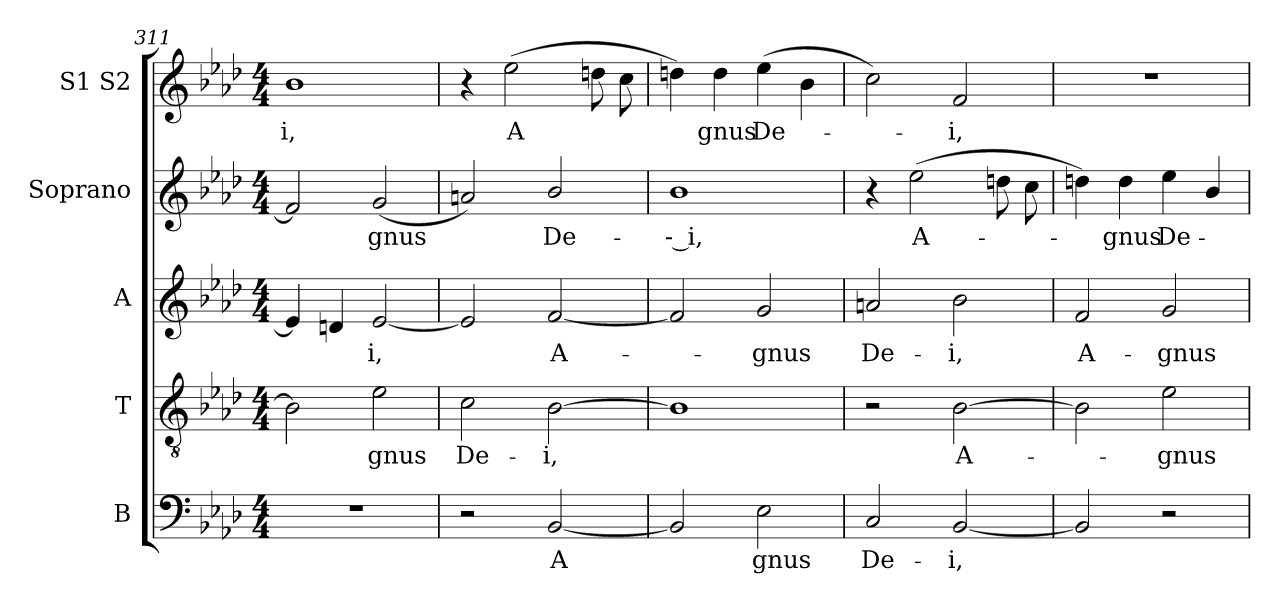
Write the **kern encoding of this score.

**kern	**text	**kern	**text	**kern	**text	**kern	**text	**kern	**text
*part5	*part5	*part4	*part4	*part3	*part3	*part2	*part2	*part1	*part1
*staff5	*staff5	*staff4	*staff4	*staff3	*staff3	*staff2	*staff2	*staff1	*staff1
*I"B	*	*I"T	*	*I"A	*	*I"Soprano	*	*I"S1 S2	*
*clefF4	*	*clefGv2	*	*clefG2	*	*clefG2	*	*clefG2	*
*	*	*ITrd7c12	*	*	*	*	*	*	*
*k[b-e-a-d-]	*	*k[b-e-a-d-]	*	*k[b-e-a-d-]	*	*k[b-e-a-d-]	*	*k[b-e-a-d-]	*
*f:	*	*f:	*	*f:	*	*f:	*	*f:	*
*M4/4	*	*M4/4	*	*M4/4	*	*M4/4	*	*M4/4	*
=311	=311	=311	=311	=311	=311	=311	=311	=311	=311
!	!	!	!	!	!	!	!	!	!LO:LY:b:color=#000000
1r	.	2BB-i\]	.	4e-i/]	.	2fi/]	.	1b-i	-i,
.	.	.	.	4dni/	.	.	.	.	.
!	!	!	!LO:LY:b:color=#000000	!	!	!	!	!	!
!	!	!	!	!	!LO:LY:b:color=#000000	!	!	!	!
!	!	!	!	!	!	!	!LO:LY:b:color=#000000	!	!
.	.	2E-i\	-gnus	[2e-i/	-i,	(2gi/	-gnus	.	.
=312	=312	=312	=312	=312	=312	=312	=312	=312	=312
!	!	!	!LO:LY:b:color=#000000	!	!	!	!	!	!
2r	.	2Ci\	De-	2e-i/]	.	2ani/)	.	4r	.
!	!	!	!	!	!	!	!	!	!LO:LY:b:color=#000000
.	.	.	.	.	.	.	.	(2ee-i\	A-
!	!LO:LY:b:color=#000000	!	!	!	!	!	!	!	!
!	!	!	!LO:LY:b:color=#000000	!	!	!	!	!	!
!	!	!	!	!	!LO:LY:b:color=#000000	!	!	!	!
!	!	!	!	!	!	!	!LO:LY:b:color=#000000	!	!
[2BB-i/	A-	[2BB-i\	-i,	[2fi/	A-	2b-i/	De-	.	.
.	.	.	.	.	.	.	.	8ddni\	.
.	.	.	.	.	.	.	.	8cci\	.
=313	=313	=313	=313	=313	=313	=313	=313	=313	=313
!	!LO:LY:b:color=#000000	!	!	!	!	!	!	!	!
!	!	!	!	!	!	!	!LO:LY:b:color=#000000	!	!
!	!	!	!	!	!	!	!	!	!LO:LY:b:color=#000000
2BB-i/]	--	1BB-i]	.	2fi/]	.	1b-i	-- i,	4ddni\)	--
!	!	!	!	!	!	!	!	!	!LO:LY:b:color=#000000
.	.	.	.	.	.	.	.	4ddi\	gnus
!	!LO:LY:b:color=#000000	!	!	!	!	!	!	!	!
!	!	!	!	!	!LO:LY:b:color=#000000	!	!	!	!
!	!	!	!	!	!	!	!	!	!LO:LY:b:color=#000000
2E-i\	- gnus	.	.	2gi/	-gnus	.	.	(4ee-i\	De-
.	.	.	.	.	.	.	.	4b-i\	.
!!LO:PB:g=z
=314	=314	=314	=314	=314	=314	=314	=314	=314	=314
!	!LO:LY:b:color=#000000	!	!	!	!	!	!	!	!
!	!	!	!	!	!LO:LY:b:color=#000000	!	!	!	!
2Ci/	De-	2r	.	2ani/	De-	4r	.	2cci\)	.
!	!	!	!	!	!	!	!LO:LY:b:color=#000000	!	!
.	.	.	.	.	.	(2ee-i\	A-	.	.
!	!LO:LY:b:color=#000000	!	!	!	!	!	!	!	!
!	!	!	!LO:LY:b:color=#000000	!	!	!	!	!	!
!	!	!	!	!	!LO:LY:b:color=#000000	!	!	!	!
!	!	!	!	!	!	!	!	!	!LO:LY:b:color=#000000
[2BB-i/	-i,	[2BB-i\	A-	2b-i\	-i,	.	.	2fi/	-i,
.	.	.	.	.	.	8ddni\	.	.	.
.	.	.	.	.	.	8cci\	.	.	.
=315	=315	=315	=315	=315	=315	=315	=315	=315	=315
!	!	!	!	!	!LO:LY:b:color=#000000	!	!	!	!
2BB-i/]	.	2BB-i\]	.	2fi/	A-	4ddni\)	.	1r	.
!	!	!	!	!	!	!	!LO:LY:b:color=#000000	!	!
.	.	.	.	.	.	4ddi\	-gnus	.	.
!	!	!	!LO:LY:b:color=#000000	!	!	!	!	!	!
!	!	!	!	!	!LO:LY:b:color=#000000	!	!	!	!
!	!	!	!	!	!	!	!LO:LY:b:color=#000000	!	!
2r	.	2E-i\	-gnus	2gi/	-gnus	4ee-i\	De-	.	.
.	.	.	.	.	.	4b-i/	.	.	.
=	=	=	=	=	=	=	=	=	=
*-	*-	*-	*-	*-	*-	*-	*-	*-	*-
